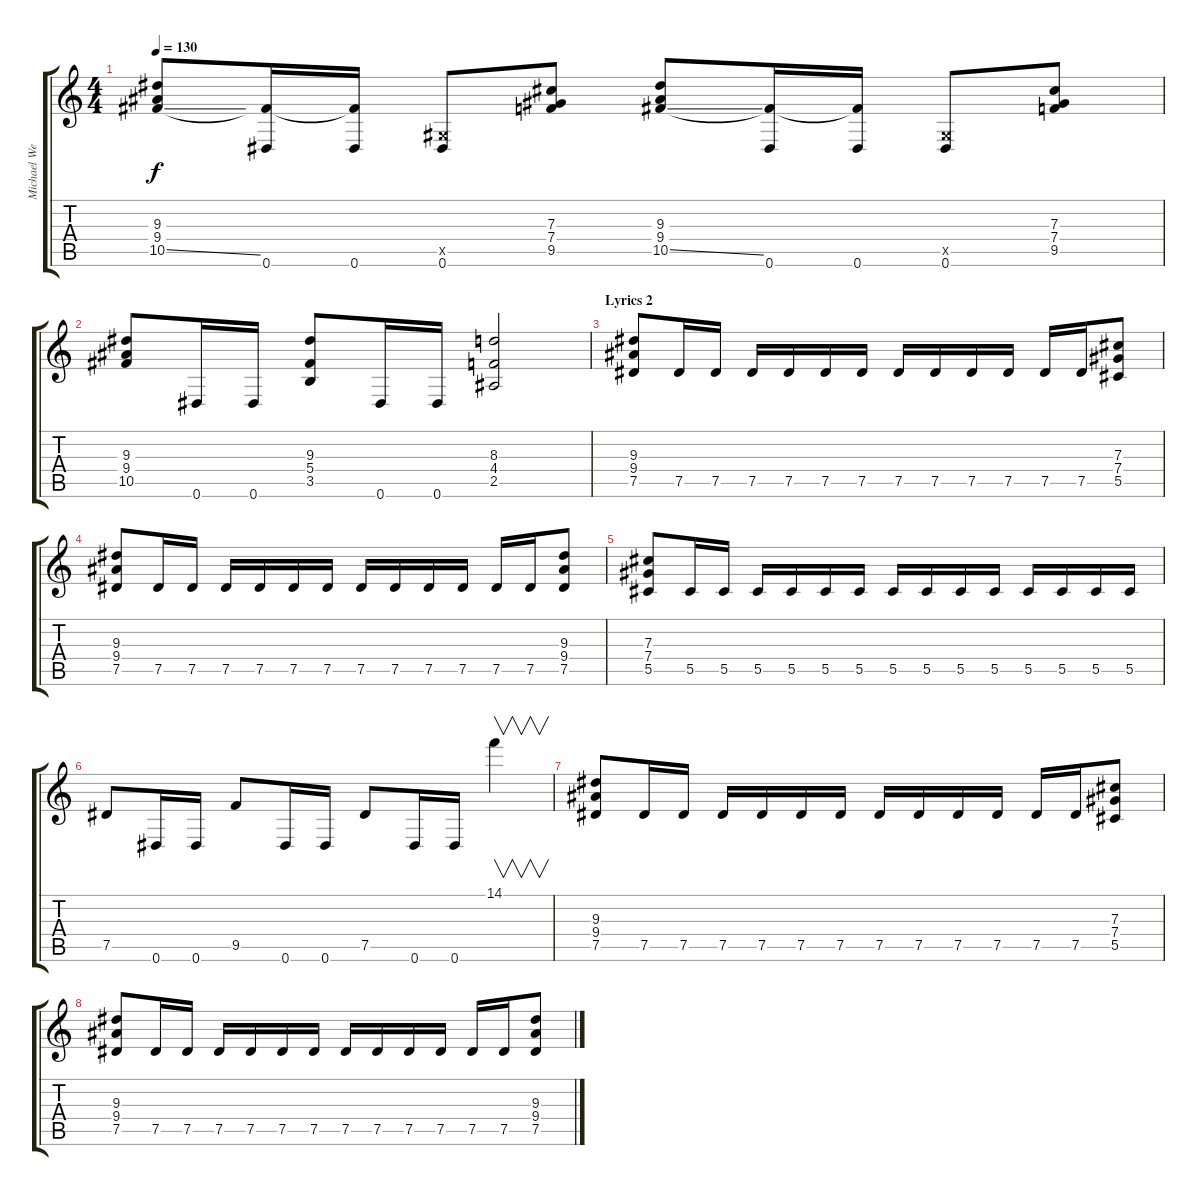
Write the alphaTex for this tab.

\track ("Michael Weikath" "Michael We") {instrument distortionguitar}
\staff {score tabs}
\tuning (Eb4 Bb3 Gb3 Db3 Ab2 Eb2) {hide}
\ts (4 4)
\tempo 130
\clef g2
\ks c
(9.3 9.4 10.5{ss}).8{dy f} (10.5{t} 0.6).16 (10.5{t} 0.6).16 (0.5{x} 0.6).8 (7.3 7.4 9.5).8 (9.3 9.4 10.5{ss}).8 (10.5{t} 0.6).16 (10.5{t} 0.6).16 (0.5{x} 0.6).8 (7.3 7.4 9.5).8 |
(9.3 9.4 10.5).8 0.6.16 0.6.16 (9.3 5.4 3.5).8 0.6.16 0.6.16 (8.3 4.4 2.5).2 |
\section ("" "Lyrics 2")
(9.3 9.4 7.5).8{volume 8} 7.5.16 7.5.16 7.5.16 7.5.16 7.5.16 7.5.16 7.5.16 7.5.16 7.5.16 7.5.16 7.5.16 7.5.16 (7.3 7.4 5.5).8 |
(9.3 9.4 7.5).8 7.5.16 7.5.16 7.5.16 7.5.16 7.5.16 7.5.16 7.5.16 7.5.16 7.5.16 7.5.16 7.5.16 7.5.16 (9.3 9.4 7.5).8 |
(7.3 7.4 5.5).8 5.5.16 5.5.16 5.5.16 5.5.16 5.5.16 5.5.16 5.5.16 5.5.16 5.5.16 5.5.16 5.5.16 5.5.16 5.5.16 5.5.16 |
7.5.8 0.6.16 0.6.16 9.5.8 0.6.16 0.6.16 7.5.8 0.6.16 0.6.16 14.1.4{v} |
(9.3 9.4 7.5).8 7.5.16 7.5.16 7.5.16 7.5.16 7.5.16 7.5.16 7.5.16 7.5.16 7.5.16 7.5.16 7.5.16 7.5.16 (7.3 7.4 5.5).8 |
(9.3 9.4 7.5).8 7.5.16 7.5.16 7.5.16 7.5.16 7.5.16 7.5.16 7.5.16 7.5.16 7.5.16 7.5.16 7.5.16 7.5.16 (9.3 9.4 7.5).8
